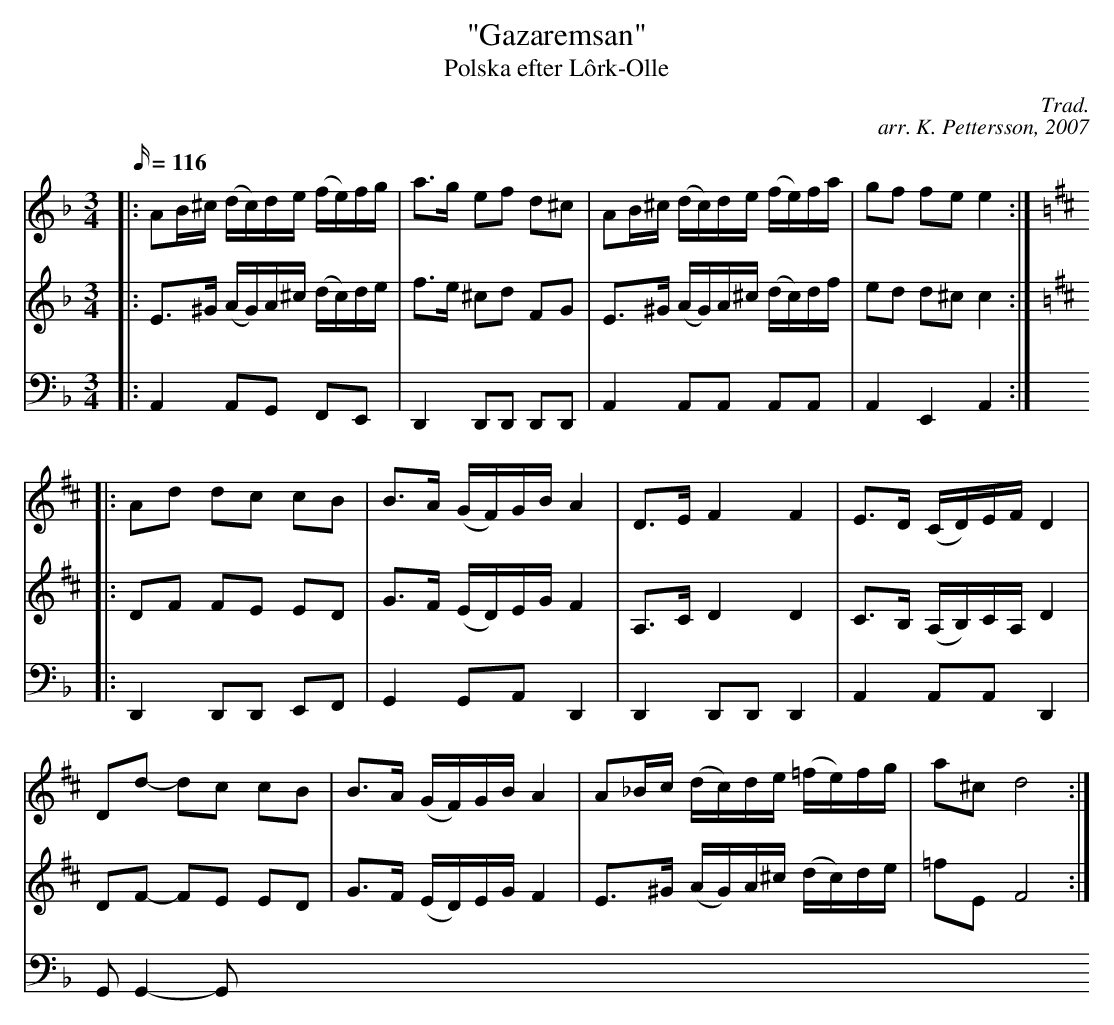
X:1
T: "Gazaremsan"
T: Polska efter Lôrk-Olle
C: Trad.
C: arr. K. Pettersson, 2007
M: 3/4
L: 1/16
Q: 116
K: Dm
V: 1
|: A2B^c (dc)de (fe)fg | a3g e2f2 d2^c2 | A2B^c (dc)de (fe)fa | g2f2 f2e2 e4 :|
K: D
|: A2d2 d2c2 c2B2 | B3A (GF)GB A4 | D3E F4 F4 | E3D (CD)EF D4 |
D2d2- d2c2 c2B2 | B3A (GF)GB A4 | A2_Bc (dc)de (=fe)fg | a2^c2 d8 :|
V: 2
|: E3^G (AG)A^c (dc)de | f3e ^c2d2 F2G2 | E3^G (AG)A^c (dc)df | e2d2 d2^c2 c4 :|
K: D
|: D2F2 F2E2 E2D2 | G3F (ED)EG F4 | A,3C D4 D4 | C3B, (A,B,)CA, D4 |
D2F2- F2E2 E2D2 | G3F (ED)EG F4 | E3^G (AG)A^c (dc)de | =f2E2 F8 :|
V: 3
K: bass
|: A,,4 A,,2G,,2 F,,2E,,2 | D,,4 D,,2D,,2 D,,2D,,2 | A,,4 A,,2A,,2 A,,2A,,2 | A,,4 E,,4 A,,4 :|
|: D,,4 D,,2D,,2 E,,2F,,2 | G,,4 G,,2A,,2 D,,4 | D,,4 D,,2D,,2 D,,4 | A,,4 A,,2A,,2 D,,4 |
G,,2G,,4-G,,2
